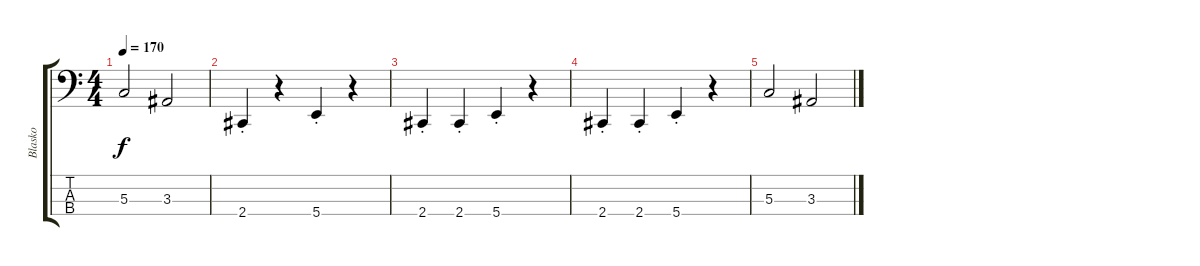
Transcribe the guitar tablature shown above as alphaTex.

\track ("Blasko" "Blasko") {instrument electricbasspick}
\staff {score tabs}
\tuning (F2 C2 G1 B0) {hide}
\ts (4 4)
\tempo 170
\clef f4
\ks c
5.3.2{dy f} 3.3.2 |
2.4{st}.4 r.4 5.4{st}.4 r.4 |
2.4{st}.4 2.4{st}.4 5.4{st}.4 r.4 |
2.4{st}.4 2.4{st}.4 5.4{st}.4 r.4 |
5.3.2 3.3.2
